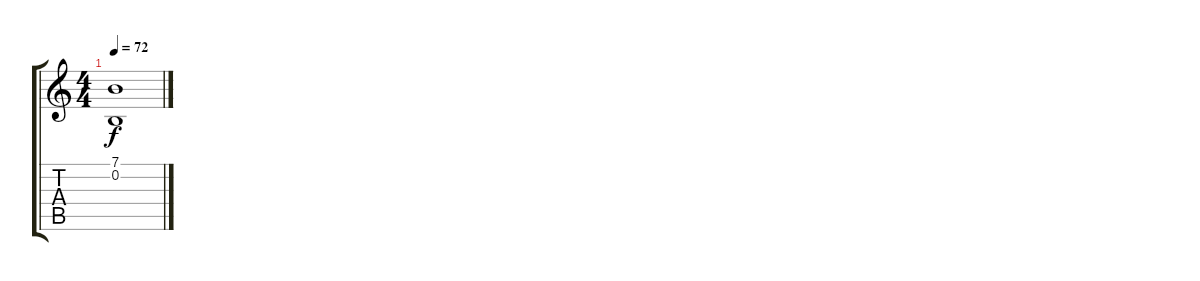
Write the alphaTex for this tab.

\track "" {instrument synthstrings1}
\staff {score tabs}
\tuning (E4 B3 G3 D3 A2 E2) {hide}
\ts (4 4)
\tempo 72
\clef g2
\ks c
(7.1{t} 0.2{t}).1{dy f}
